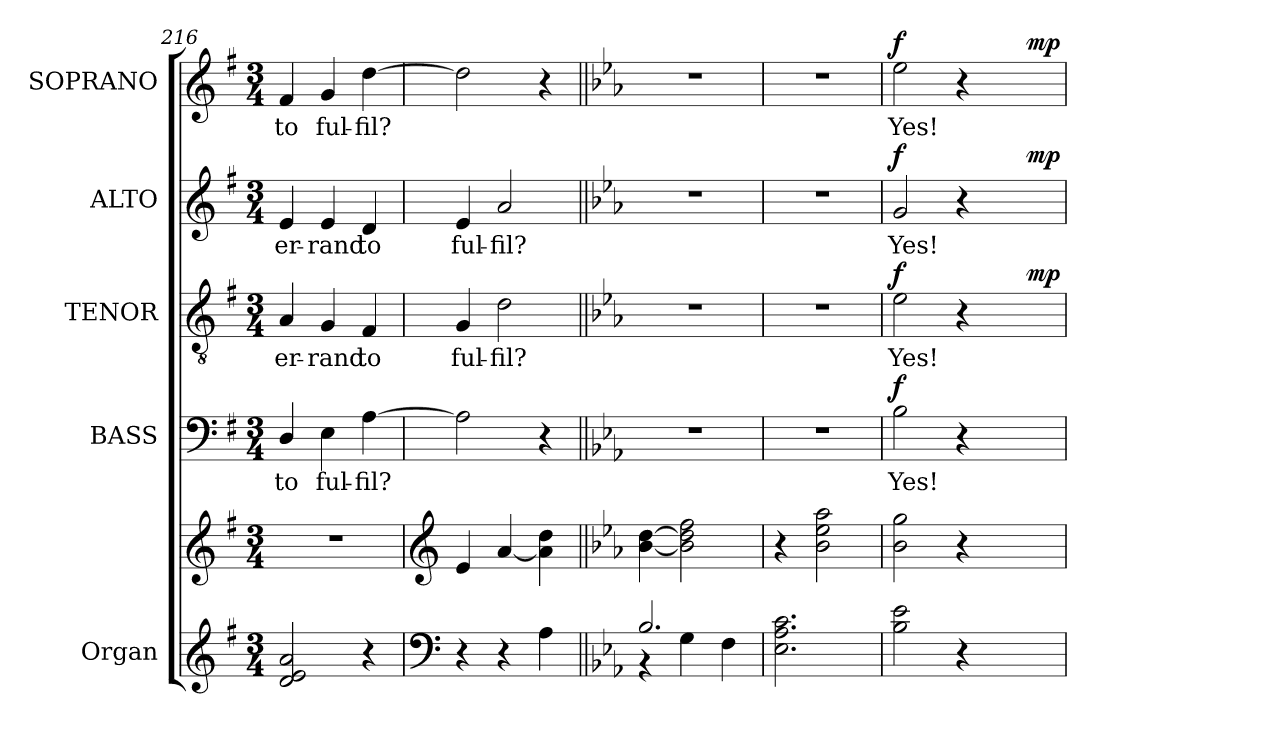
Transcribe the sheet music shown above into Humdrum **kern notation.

**kern	**kern	**kern	**text	**dynam	**kern	**text	**dynam	**kern	**text	**dynam	**kern	**text	**dynam
*part5	*part5	*part4	*part4	*part4	*part3	*part3	*part3	*part2	*part2	*part2	*part1	*part1	*part1
*staff6	*staff5	*staff4	*staff4	*staff4	*staff3	*staff3	*staff3	*staff2	*staff2	*staff2	*staff1	*staff1	*staff1
*I"Organ	*	*I"BASS	*	*	*I"TENOR	*	*	*I"ALTO	*	*	*I"SOPRANO	*	*
*I'Org.	*	*I'B.	*	*	*I'T.	*	*	*I'A.	*	*	*I'S.	*	*
*clefG2	*clefG2	*clefF4	*	*	*clefGv2	*	*	*clefG2	*	*	*clefG2	*	*
*	*	*	*	*	*ITrd7c12	*	*	*	*	*	*	*	*
*k[f#]	*k[f#]	*k[f#]	*	*	*k[f#]	*	*	*k[f#]	*	*	*k[f#]	*	*
*G:	*G:	*G:	*	*	*G:	*	*	*G:	*	*	*G:	*	*
*M3/4	*M3/4	*M3/4	*	*	*M3/4	*	*	*M3/4	*	*	*M3/4	*	*
=216	=216	=216	=216	=216	=216	=216	=216	=216	=216	=216	=216	=216	=216
!	!LO:N:vis=1	!	!	!	!	!	!	!	!	!	!	!	!
!	!	!	!LO:LY:b:color=#000000	!	!	!	!	!	!	!	!	!	!
!	!	!	!	!	!	!LO:LY:b:color=#000000	!	!	!	!	!	!	!
!	!	!	!	!	!	!	!	!	!LO:LY:b:color=#000000	!	!	!	!
!	!	!	!	!	!	!	!	!	!	!	!	!LO:LY:b:color=#000000	!
2di/ 2ei 2ai	2.r	4Di/	to	.	4AAi/	er-	.	4ei/	er-	.	4f#i/	to	.
!	!	!	!LO:LY:b:color=#000000	!	!	!	!	!	!	!	!	!	!
!	!	!	!	!	!	!LO:LY:b:color=#000000	!	!	!	!	!	!	!
!	!	!	!	!	!	!	!	!	!LO:LY:b:color=#000000	!	!	!	!
!	!	!	!	!	!	!	!	!	!	!	!	!LO:LY:b:color=#000000	!
.	.	4Ei\	ful-	.	4GGi/	-rand	.	4ei/	-rand	.	4gi/	ful-	.
!	!	!	!LO:LY:b:color=#000000	!	!	!	!	!	!	!	!	!	!
!	!	!	!	!	!	!LO:LY:b:color=#000000	!	!	!	!	!	!	!
!	!	!	!	!	!	!	!	!	!LO:LY:b:color=#000000	!	!	!	!
!	!	!	!	!	!	!	!	!	!	!	!	!LO:LY:b:color=#000000	!
4r	.	[4Ai\	-fil?	.	4FF#i/	to	.	4di/	to	.	[4ddi\	-fil?	.
=217	=217	=217	=217	=217	=217	=217	=217	=217	=217	=217	=217	=217	=217
*clefF4	*clefG2	*	*	*	*	*	*	*	*	*	*	*	*
!	!	!	!	!	!	!LO:LY:b:color=#000000	!	!	!	!	!	!	!
!	!	!	!	!	!	!	!	!	!LO:LY:b:color=#000000	!	!	!	!
4r	4ei/	2Ai\]	.	.	4GGi/	ful-	.	4ei/	ful-	.	2ddi\]	.	.
!	!	!	!	!	!	!LO:LY:b:color=#000000	!	!	!	!	!	!	!
!	!	!	!	!	!	!	!	!	!LO:LY:b:color=#000000	!	!	!	!
4r	[4ai/	.	.	.	2Di\	-fil?	.	2ai/	-fil?	.	.	.	.
4Ai\	4ai\] 4ddi	4r	.	.	.	.	.	.	.	.	4r	.	.
=218||	=218||	=218||	=218||	=218||	=218||	=218||	=218||	=218||	=218||	=218||	=218||	=218||	=218||
*k[b-e-a-]	*k[b-e-a-]	*k[b-e-a-]	*	*	*k[b-e-a-]	*	*	*k[b-e-a-]	*	*	*k[b-e-a-]	*	*
*E-:	*E-:	*E-:	*	*	*E-:	*	*	*E-:	*	*	*E-:	*	*
*^	*	*	*	*	*	*	*	*	*	*	*	*	*
!	!	!	!LO:N:vis=1	!	!	!LO:N:vis=1	!	!	!LO:N:vis=1	!	!	!LO:N:vis=1	!	!
2.B-i/	4r	[4b-i\ [4ddi	2.r	.	.	2.r	.	.	2.r	.	.	2.r	.	.
.	4Gi\	2b-i\] 2ddi] 2ffi	.	.	.	.	.	.	.	.	.	.	.	.
.	4Fi\	.	.	.	.	.	.	.	.	.	.	.	.	.
=219	=219	=219	=219	=219	=219	=219	=219	=219	=219	=219	=219	=219	=219	=219
!	!	!	!LO:N:vis=1	!	!	!LO:N:vis=1	!	!	!LO:N:vis=1	!	!	!LO:N:vis=1	!	!
*v	*v	*	*	*	*	*	*	*	*	*	*	*	*	*
2.E-i\ 2.A-i 2.ci	4r	2.r	.	.	2.r	.	.	2.r	.	.	2.r	.	.
.	2b-i\ 2ee-i 2aa-i	.	.	.	.	.	.	.	.	.	.	.	.
!!LO:LB:g=z
=220	=220	=220	=220	=220	=220	=220	=220	=220	=220	=220	=220	=220	=220
!!LO:REH:place=s1:B:color=#000000:enc=box:fs=19.1405:t=K
!	!	!	!LO:LY:b:color=#000000	!	!	!	!	!	!	!	!	!	!
!	!	!	!	!	!	!LO:LY:b:color=#000000	!	!	!	!	!	!	!
!	!	!	!	!	!	!	!	!	!LO:LY:b:color=#000000	!	!	!	!
*	*MM100	*	*	*	*	*	*	*	*	*	*MM100	*	*
!	!	!	!	!	!	!	!	!	!	!	!	!LO:LY:b:color=#000000	!
*	*	*	*	*	*^	*	*	*^	*	*	*^	*	*
2B-i\ 2e-i	2b-i\ 2ggi	2B-i\	Yes!	f	2E-i\	2ryy	Yes!	f	2gi/	2ryy	Yes!	f	2ee-i\	2ryy	Yes!	f
4r	4r	4r	.	.	4r	8ryy	.	.	4r	8ryy	.	.	4r	8ryy	.	.
.	.	.	.	.	.	16ryy	.	.	.	16ryy	.	.	.	16ryy	.	.
.	.	.	.	.	.	32ryy	.	.	.	32ryy	.	.	.	32ryy	.	.
.	.	.	.	.	.	64ryy	.	.	.	64ryy	.	.	.	64ryy	.	.
.	.	.	.	.	.	128...ryy	.	.	.	128...ryy	.	.	.	128...ryy	.	.
.	.	.	.	.	.	1024ryy	.	mp	.	1024ryy	.	mp	.	1024ryy	.	mp
*	*	*	*	*	*v	*v	*	*	*	*	*	*	*v	*v	*	*
*	*	*	*	*	*	*	*	*v	*v	*	*	*	*	*
=	=	=	=	=	=	=	=	=	=	=	=	=	=
*-	*-	*-	*-	*-	*-	*-	*-	*-	*-	*-	*-	*-	*-
